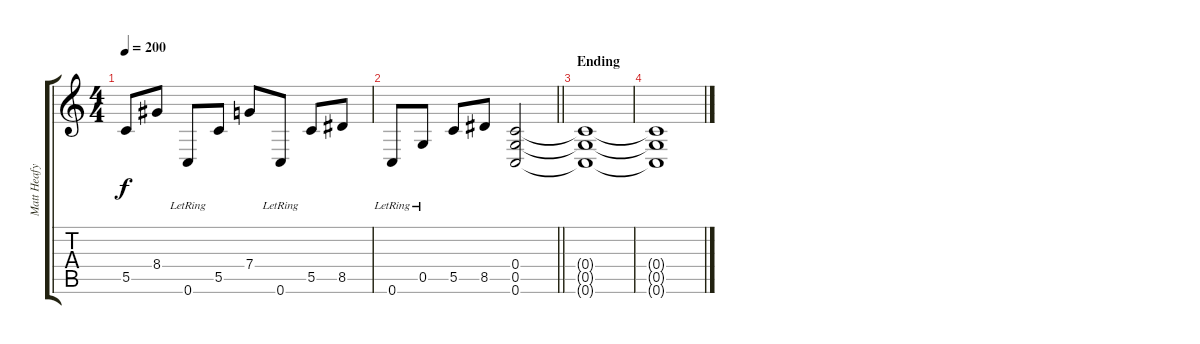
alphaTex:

\track ("Matt Heafy" "Matt Heafy") {instrument distortionguitar}
\staff {score tabs}
\tuning (D4 A3 F3 C3 G2 C2) {hide}
\ts (4 4)
\tempo 200
\clef g2
\ks c
5.5.8{dy f} 8.4.8 0.6{lr}.8 5.5.8 7.4.8 0.6{lr}.8 5.5.8 8.5.8 |
\barLineRight lightlight
0.6{lr}.8 0.5{lr}.8 5.5.8 8.5.8 (0.4 0.5 0.6).2 |
\section ("" "Ending")
(0.4{t} 0.5{t} 0.6{t}).1 |
(0.4{t} 0.5{t} 0.6{t}).1
